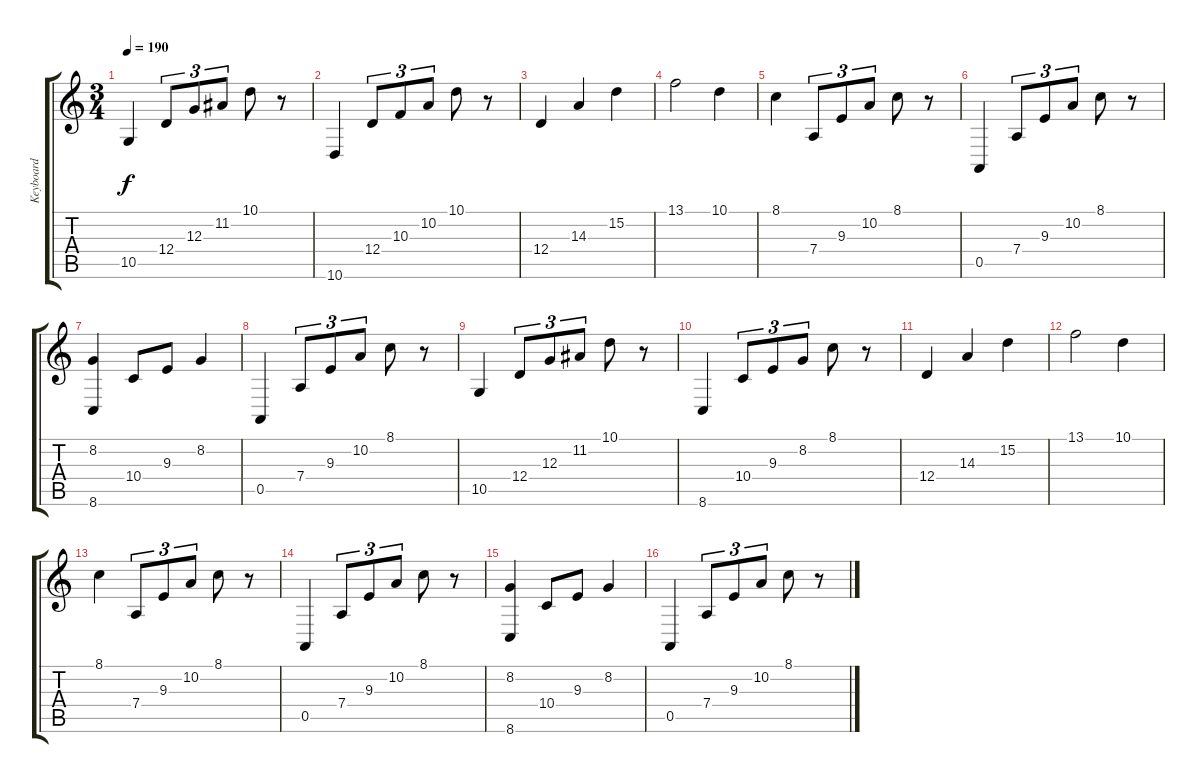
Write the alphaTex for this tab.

\track ("Keyboard" "Keyboard") {instrument stringensemble1}
\staff {score tabs}
\tuning (E4 B3 G3 D3 A2 E2) {hide}
\ts (3 4)
\tempo 190
\clef g2
\ks c
10.5.4{dy f} 12.4.8{tu (3 2)} 12.3.8{tu (3 2)} 11.2.8{tu (3 2)} 10.1.8 r.8 |
10.6.4 12.4.8{tu (3 2)} 10.3.8{tu (3 2)} 10.2.8{tu (3 2)} 10.1.8 r.8 |
12.4.4 14.3.4 15.2.4 |
13.1.2 10.1.4 |
8.1.4 7.4.8{tu (3 2)} 9.3.8{tu (3 2)} 10.2.8{tu (3 2)} 8.1.8 r.8 |
0.5.4 7.4.8{tu (3 2)} 9.3.8{tu (3 2)} 10.2.8{tu (3 2)} 8.1.8 r.8 |
(8.2 8.6).4 10.4.8 9.3.8 8.2.4 |
0.5.4 7.4.8{tu (3 2)} 9.3.8{tu (3 2)} 10.2.8{tu (3 2)} 8.1.8 r.8 |
10.5.4 12.4.8{tu (3 2)} 12.3.8{tu (3 2)} 11.2.8{tu (3 2)} 10.1.8 r.8 |
8.6.4 10.4.8{tu (3 2)} 9.3.8{tu (3 2)} 8.2.8{tu (3 2)} 8.1.8 r.8 |
12.4.4 14.3.4 15.2.4 |
13.1.2 10.1.4 |
8.1.4 7.4.8{tu (3 2)} 9.3.8{tu (3 2)} 10.2.8{tu (3 2)} 8.1.8 r.8 |
0.5.4 7.4.8{tu (3 2)} 9.3.8{tu (3 2)} 10.2.8{tu (3 2)} 8.1.8 r.8 |
(8.2 8.6).4 10.4.8 9.3.8 8.2.4 |
0.5.4 7.4.8{tu (3 2)} 9.3.8{tu (3 2)} 10.2.8{tu (3 2)} 8.1.8 r.8
